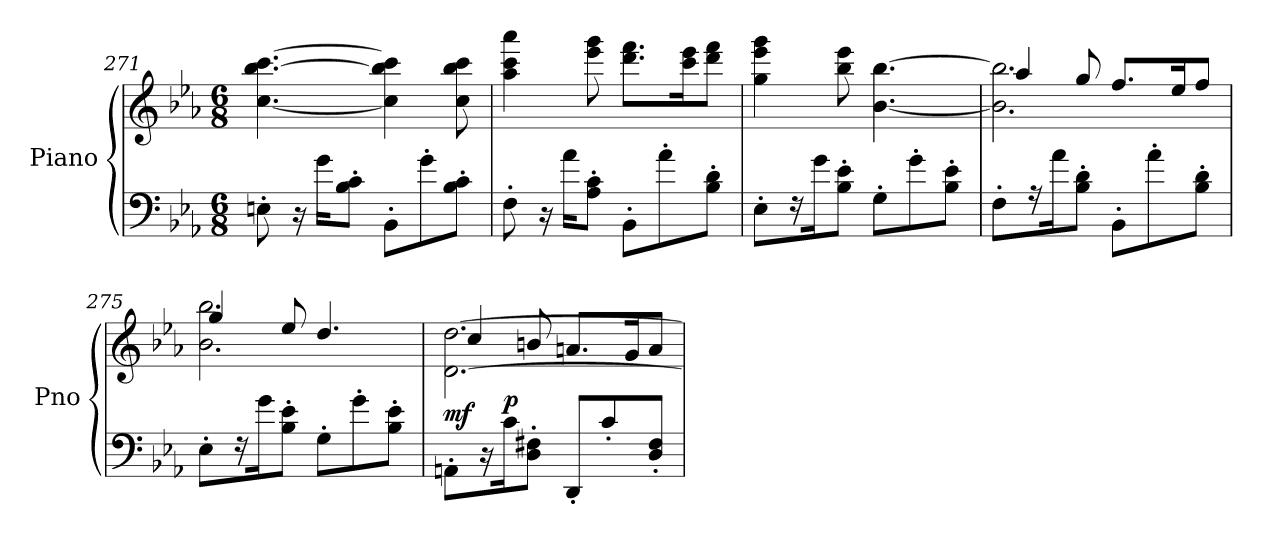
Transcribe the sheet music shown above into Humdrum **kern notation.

**kern	**kern	**dynam
*part1	*part1	*part1
*staff2	*staff1	*staff1/2
*I"Piano	*	*
*I'Pno	*	*
*clefF4	*clefG2	*
*k[b-e-a-]	*k[b-e-a-]	*
*M6/8	*M6/8	*
=271	=271	=271
8En'\	[4.cc\ [4.bb-\ [4.ccc\	.
16r	.	.
16g\KL	.	.
8B-\' 8c\'J	.	.
8BB-'\L	4cc\] 4bb-\] 4ccc\]	.
8g'\	.	.
8B-\' 8c\'J	8cc\ 8bb-\ 8ccc\	.
=272	=272	=272
8F'\	4aa-\ 4ccc\ 4aaa-\	.
16r	.	.
16a-\KL	.	.
8A-\' 8c\'J	8eee-\ 8ggg\	.
8BB-'\L	8.ddd\ 8.fff\L	.
8a-'\	.	.
.	16ccc\ 16eee-\K	.
8B-\' 8d\'J	8ddd\ 8fff\J	.
!!LO:LB:g=z
=273	=273	=273
8E-'\L	4gg\ 4eee-\ 4ggg\	.
16rF	.	.
16g\K	.	.
8B-\' 8e-\'J	8bb-\ 8eee-\	.
8G'\L	[4.b-\ [4.bb-\	.
8g'\	.	.
8B-\' 8e-\'J	.	.
=274	=274	=274
*	*^	*
8F'\L	2.b-\] 2.bb-\]	4aa-/	.
16rA	.	.	.
16a-\K	.	.	.
8B-\' 8d\'J	.	8gg/	.
8BB-'\L	.	8.ff/L	.
8a-'\	.	.	.
.	.	16ee-/K	.
8B-\' 8d\'J	.	8ff/J	.
=275	=275	=275	=275
8E-'\L	2.b-\ 2.bb-\	4gg/	.
16rF	.	.	.
16g\K	.	.	.
8B-\' 8e-\'J	.	8ee-/	.
8G'\L	.	4.dd/	.
8g'\	.	.	.
8B-\' 8e-\'J	.	.	.
=276	=276	=276	=276
!	!	!	!LO:DY:b
8AAn'\L	[2.d\ [2.dd\	4cc/	mf
16r	.	.	.
!	!	!	!LO:DY:a=2
16c\K	.	.	p
8D\' 8F#X\'J	.	8bn/	.
8DD'/L	.	8.an/L	.
8c'/	.	.	.
.	.	16g/K	.
8D/' 8F#/'J	.	8a/J	.
*	*v	*v	*
=	=	=
*-	*-	*-
